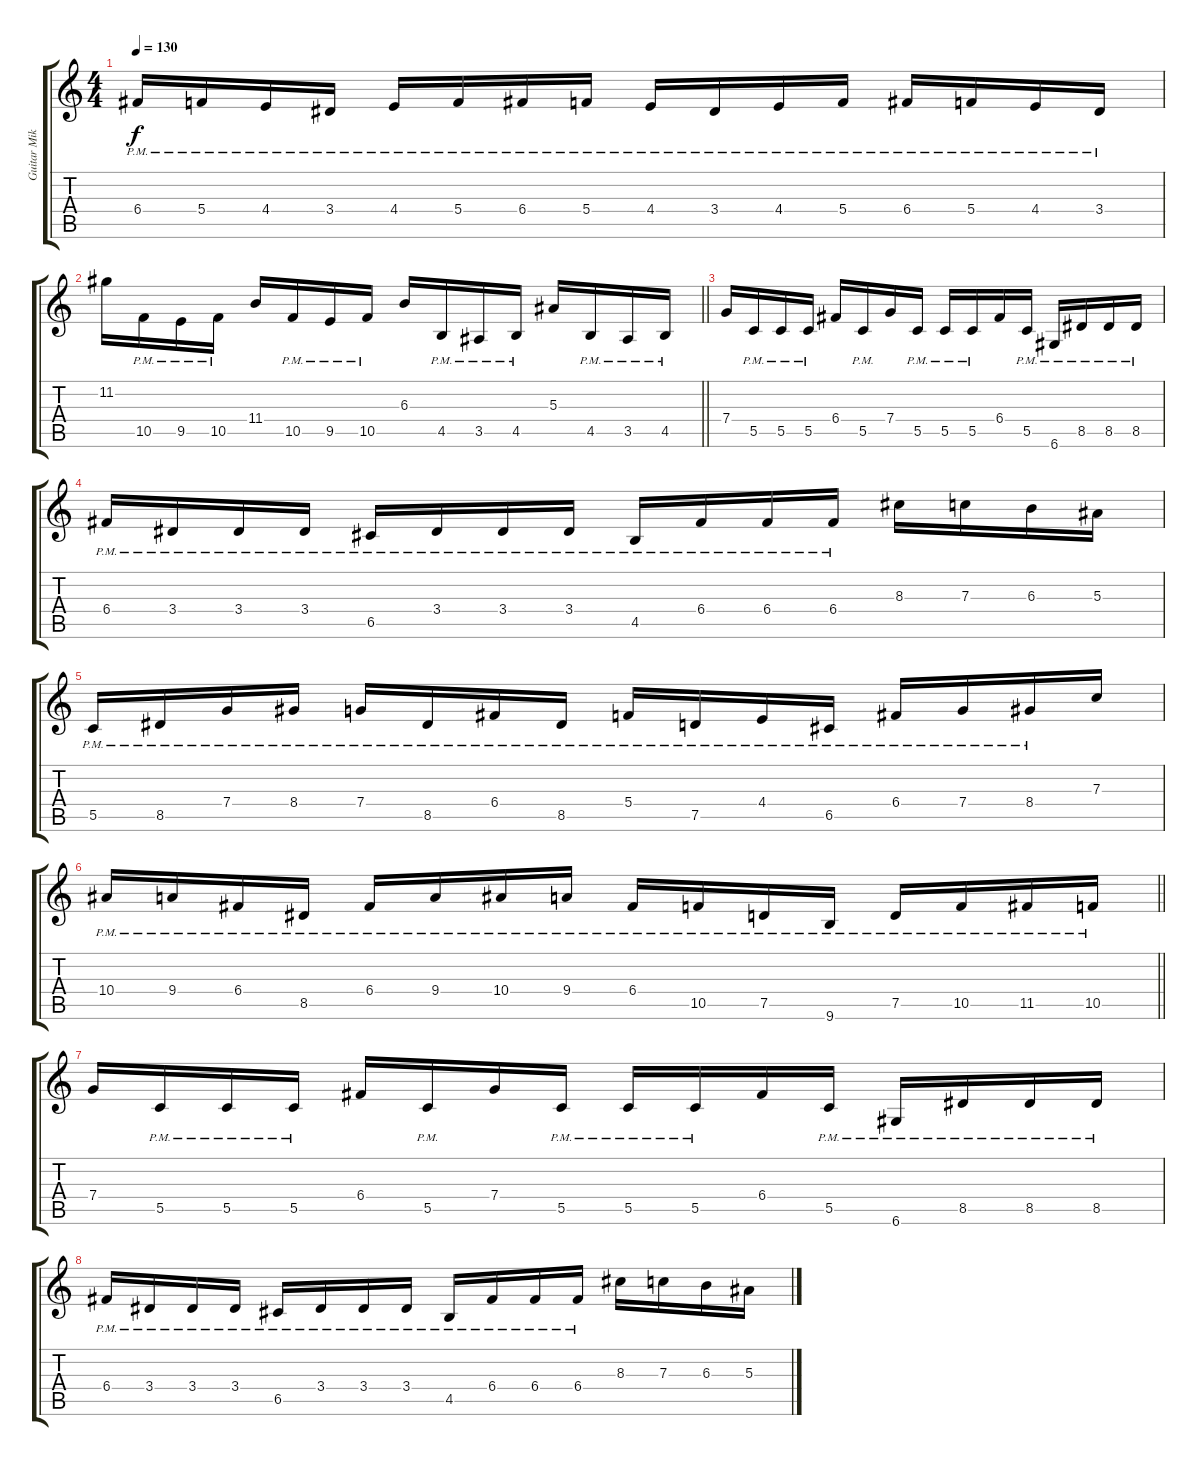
\track ("Guitar Mika" "Guitar Mik") {instrument overdrivenguitar}
\staff {score tabs}
\tuning (D4 A3 F3 C3 G2 D2) {hide}
\ts (4 4)
\tempo 130
\clef g2
\ks c
6.4{pm}.16{dy f} 5.4{pm}.16 4.4{pm}.16 3.4{pm}.16 4.4{pm}.16 5.4{pm}.16 6.4{pm}.16 5.4{pm}.16 4.4{pm}.16 3.4{pm}.16 4.4{pm}.16 5.4{pm}.16 6.4{pm}.16 5.4{pm}.16 4.4{pm}.16 3.4{pm}.16 |
\barLineRight lightlight
11.2.16 10.5{pm}.16 9.5{pm}.16 10.5{pm}.16 11.4.16 10.5{pm}.16 9.5{pm}.16 10.5{pm}.16 6.3.16 4.5{pm}.16 3.5{pm}.16 4.5{pm}.16 5.3.16 4.5{pm}.16 3.5{pm}.16 4.5{pm}.16 |
7.4.16 5.5{pm}.16 5.5{pm}.16 5.5{pm}.16 6.4.16 5.5{pm}.16 7.4.16 5.5{pm}.16 5.5{pm}.16 5.5{pm}.16 6.4.16 5.5{pm}.16 6.6{pm}.16 8.5{pm}.16 8.5{pm}.16 8.5{pm}.16 |
6.4{pm}.16 3.4{pm}.16 3.4{pm}.16 3.4{pm}.16 6.5{pm}.16 3.4{pm}.16 3.4{pm}.16 3.4{pm}.16 4.5{pm}.16 6.4{pm}.16 6.4{pm}.16 6.4{pm}.16 8.3.16 7.3.16 6.3.16 5.3.16 |
5.5{pm}.16 8.5{pm}.16 7.4{pm}.16 8.4{pm}.16 7.4{pm}.16 8.5{pm}.16 6.4{pm}.16 8.5{pm}.16 5.4{pm}.16 7.5{pm}.16 4.4{pm}.16 6.5{pm}.16 6.4{pm}.16 7.4{pm}.16 8.4{pm}.16 7.3.16 |
\barLineRight lightlight
10.4{pm}.16 9.4{pm}.16 6.4{pm}.16 8.5{pm}.16 6.4{pm}.16 9.4{pm}.16 10.4{pm}.16 9.4{pm}.16 6.4{pm}.16 10.5{pm}.16 7.5{pm}.16 9.6{pm}.16 7.5{pm}.16 10.5{pm}.16 11.5{pm}.16 10.5{pm}.16 |
7.4.16 5.5{pm}.16 5.5{pm}.16 5.5{pm}.16 6.4.16 5.5{pm}.16 7.4.16 5.5{pm}.16 5.5{pm}.16 5.5{pm}.16 6.4.16 5.5{pm}.16 6.6{pm}.16 8.5{pm}.16 8.5{pm}.16 8.5{pm}.16 |
6.4{pm}.16 3.4{pm}.16 3.4{pm}.16 3.4{pm}.16 6.5{pm}.16 3.4{pm}.16 3.4{pm}.16 3.4{pm}.16 4.5{pm}.16 6.4{pm}.16 6.4{pm}.16 6.4{pm}.16 8.3.16 7.3.16 6.3.16 5.3.16
